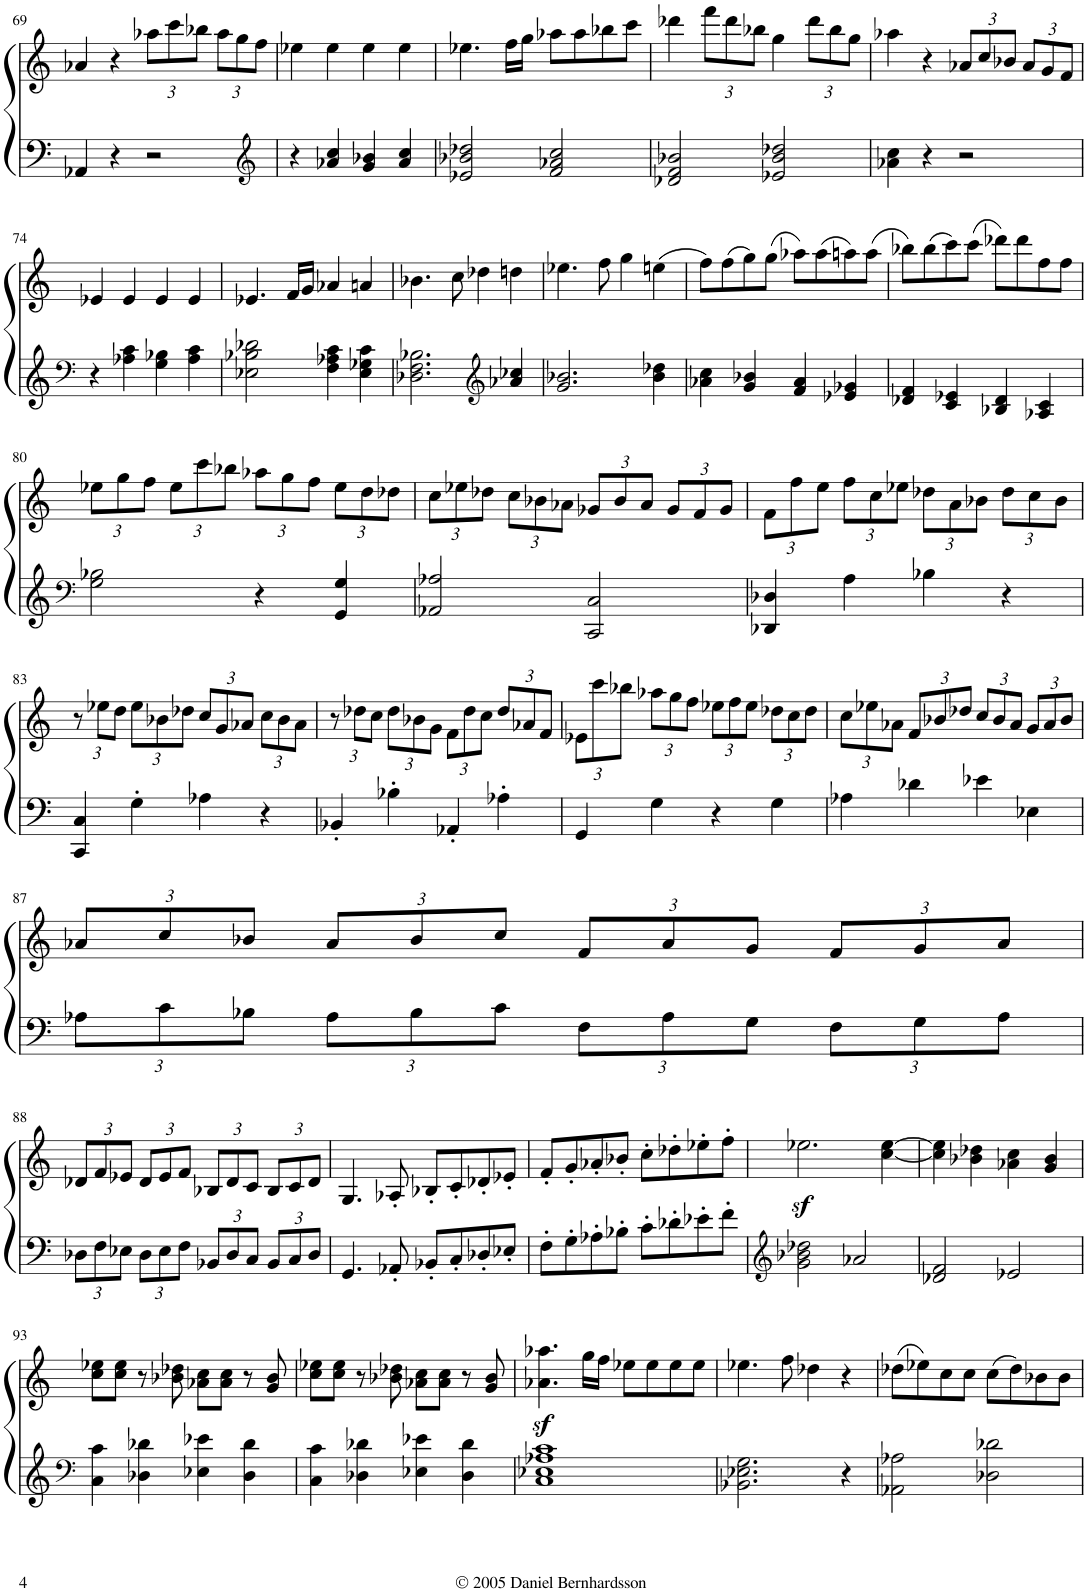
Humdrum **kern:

**kern	**kern
*part1	*part1
*staff2	*staff1
*I"Piano	*
*I'Pno.	*
!!LO:PB:g=z
*clefF4	*clefG2
*k[]	*k[]
*M4/4	*M4/4
*met(c)	*met(c)
=69	=69
4AA-X/	4a-X/
4r	4r
*	*Xbrackettup
2r	12aa-X\L
.	12ccc\
.	12bb-X\J
.	12aa-\L
.	12gg\
*clefG2	*
.	12ff\J
=70	=70
4r	4ee-X\
4a-X/ 4cc/	4ee-\
4g/ 4b-X/	4ee-\
4a-/ 4cc/	4ee-\
=71	=71
2e-X/ 2b-X/ 2dd-X/	4.ee-X\
.	16ff\LL
.	16gg\JJ
2f/ 2a-X/ 2cc/	8aa-X\L
.	8aa-\
.	8bb-X\
.	8ccc\J
=72	=72
2d-X/ 2f/ 2b-X/	4ddd-X\
.	12fff\L
.	12ddd-\
.	12bb-X\J
2e-X/ 2b-/ 2dd-X/	4gg\
.	12ddd-\L
.	12bb-\
.	12gg\J
=73	=73
4a-X\ 4cc\	4aa-X\
4r	4r
2r	12a-X/L
.	12cc/
.	12b-X/J
.	12a-/L
.	12g/
.	12f/J
!!LO:LB:g=z
=74	=74
*clefF4	*
4r	4e-X/
4A-X\ 4c\	4e-/
4G\ 4B-X\	4e-/
4A-\ 4c\	4e-/
=75	=75
2E-X\ 2B-X\ 2d-X\	4.e-X/
.	16f/LL
.	16g/JJ
4F\ 4A-X\ 4c\	4a-X/
4E-\ 4G-X\ 4c\	4an/
=76	=76
2.D-X\ 2.F\ 2.B-X\	4.b-X\
.	8cc\
.	4dd-X\
*clefG2	*
4a-X/ 4cc-X/	4ddn\
=77	=77
2.g/ 2.b-X/	4.ee-X\
.	8ff\
.	4gg\
4b-\ 4dd-X\	(4een\
=78	=78
4a-X\ 4cc\	8ff\L)
.	(8ff\
4g/ 4b-X/	8gg\)
.	(8gg\J
4f/ 4a-/	8aa-X\L)
.	(8aa-\
4e-X/ 4g-X/	8aan\)
.	(8aa\J
=79	=79
4d-X/ 4f/	8bb-X\L)
.	(8bb-\
4c/ 4e-X/	8ccc\)
.	(8ccc\J
4B-X/ 4d-/	8ddd-X\L)
.	8ddd-\
4A-X/ 4c/	8ff\
.	8ff\J
!!LO:LB:g=z
=80	=80
*clefF4	*
2G\ 2B-X\	12ee-X\L
.	12gg\
.	12ff\J
.	12ee-\L
.	12ccc\
.	12bb-X\J
4r	12aa-X\L
.	12gg\
.	12ff\J
4GG/ 4G/	12ee-\L
.	12dd\
.	12dd-X\J
=81	=81
2AA-X/ 2A-X/	12cc\L
.	12ee-X\
.	12dd-X\J
.	12cc\L
.	12b-X\
.	12a-X\J
2CC/ 2C/	12g-X/L
.	12b-/
.	12a-/J
.	12g-/L
.	12f/
.	12g-/J
=82	=82
4DD-X/ 4D-X/	12f\L
.	12ff\
.	12ee\J
4A\	12ff\L
.	12cc\
.	12ee-X\J
4B-X\	12dd-X\L
.	12a\
.	12b-X\J
4r	12dd-\L
.	12cc\
.	12b-\J
!!LO:LB:g=z
=83	=83
4CC/ 4C/	12r
.	12ee-X\L
.	12dd\J
4G'\	12ee-\L
.	12b-X\
.	12dd-X\J
4A-X\	12cc/L
.	12g/
.	12a-X/J
4r	12cc\L
.	12b-\
.	12a-\J
=84	=84
4BB-X'/	12r
.	12dd-X\L
.	12cc\J
4B-X'\	12dd-\L
.	12b-X\
.	12g\J
4AA-X'/	12f\L
.	12dd-\
.	12cc\J
4A-X'\	12dd-/L
.	12a-X/
.	12f/J
=85	=85
4GG/	12e-X\L
.	12ccc\
.	12bb-X\J
4G\	12aa-X\L
.	12gg\
.	12ff\J
4r	12ee-X\L
.	12ff\
.	12ee-\J
4G\	12dd-X\L
.	12cc\
.	12dd-\J
=86	=86
4A-X\	12cc\L
.	12ee-X\
.	12a-X\J
4d-X\	12f/L
.	12b-X/
.	12dd-X/J
4e-X\	12cc/L
.	12b-/
.	12a-/J
4E-X\	12g/L
.	12a-/
.	12b-/J
!!LO:LB:g=z
=87	=87
*Xbrackettup	*
12A-X\L	12a-X/L
12c\	12cc/
12B-X\J	12b-X/J
12A-\L	12a-/L
12B-\	12b-/
12c\J	12cc/J
12F\L	12f/L
12A-\	12a-/
12G\J	12g/J
12F\L	12f/L
12G\	12g/
12A-\J	12a-/J
!!LO:LB:g=z
=88	=88
12D-X\L	12d-X/L
12F\	12f/
12E-X\J	12e-X/J
12D-\L	12d-/L
12E-\	12e-/
12F\J	12f/J
12BB-X/L	12B-X/L
12D-/	12d-/
12C/J	12c/J
12BB-/L	12B-/L
12C/	12c/
12D-/J	12d-/J
=89	=89
4.GG/	4.G/
8AA-X'/	8A-X'/
8BB-X'/L	8B-X'/L
8C'/	8c'/
8D-X'/	8d-X'/
8E-X'/J	8e-X'/J
=90	=90
8F'\L	8f'/L
8G'\	8g'/
8A-X'\	8a-X'/
8B-X'\J	8b-X'/J
8c'\L	8cc'\L
8d-X'\	8dd-X'\
8e-X'\	8ee-X'\
8f'\J	8ff'\J
=91	=91
*clefG2	*
2g\ 2b-X\ 2dd-X\	2.ee-Xz<\
2a-X/	.
.	[4cc\ [4ee-\
=92	=92
2d-X/ 2f/	4cc\] 4ee-\]
.	4b-X\ 4dd-X\
2e-X/	4a-X\ 4cc\
.	4g/ 4b-/
!!LO:LB:g=z
=93	=93
*clefF4	*
4C\ 4c\	8cc\ 8ee-X\L
.	8cc\ 8ee-\J
4D-X\ 4d-X\	8r
.	8b-X\ 8dd-X\
4E-X\ 4e-X\	8a-X\ 8cc\L
.	8a-\ 8cc\J
4D-\ 4d-\	8r
.	8g/ 8b-/
=94	=94
4C\ 4c\	8cc\ 8ee-X\L
.	8cc\ 8ee-\J
4D-X\ 4d-X\	8r
.	8b-X\ 8dd-X\
4E-X\ 4e-X\	8a-X\ 8cc\L
.	8a-\ 8cc\J
4D-\ 4d-\	8r
.	8g/ 8b-/
=95	=95
1C 1E-X 1A-X 1c	4.a-X\z< 4.aa-X\z<
.	16gg\LL
.	16ff\JJ
.	8ee-X\L
.	8ee-\
.	8ee-\
.	8ee-\J
=96	=96
2.BB-X\ 2.E-X\ 2.G\	4.ee-X\
.	8ff\
.	4dd-X\
4r	4r
=97	=97
2AA-X\ 2A-X\	(8dd-X\L
.	8ee-X\)
.	8cc\
.	8cc\J
2D-X\ 2d-X\	(8cc\L
.	8dd-\)
.	8b-X\
.	8b-\J
=	=
*-	*-
